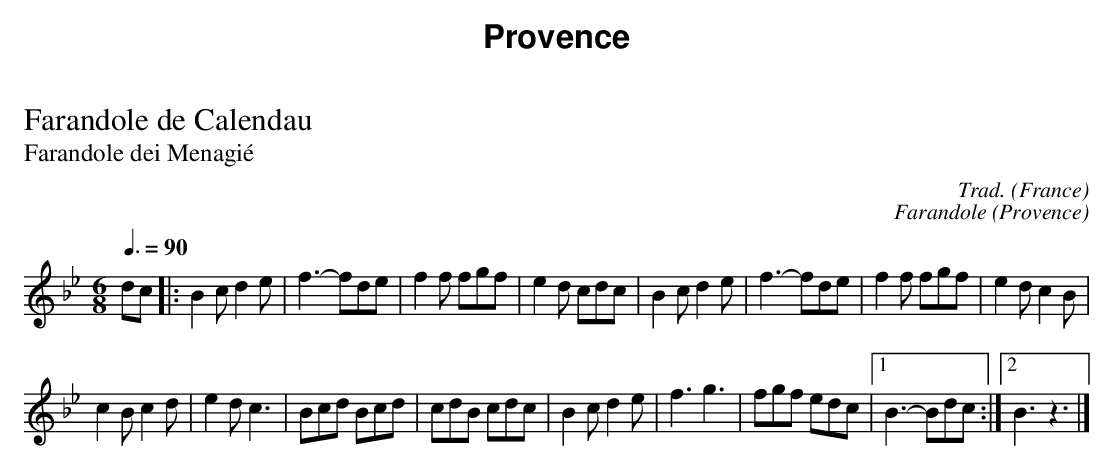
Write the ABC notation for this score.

X:1
T:Farandole de Calendau
T:Farandole dei Menagié
O:France
C:Trad.
M:6/8
Q:3/8=90
K:Bbmajor
dc|:B2c d2e|f3-fde|f2f fgf|e2d cdc|B2c d2e|f3-fde|f2f fgf|e2d c2B|
c2B c2d|e2d c3|Bcd Bcd|cdB cdc|B2c d2e|f3 g3|fgf edc|[1 B3-Bdc:|[2 B3 z3|]
